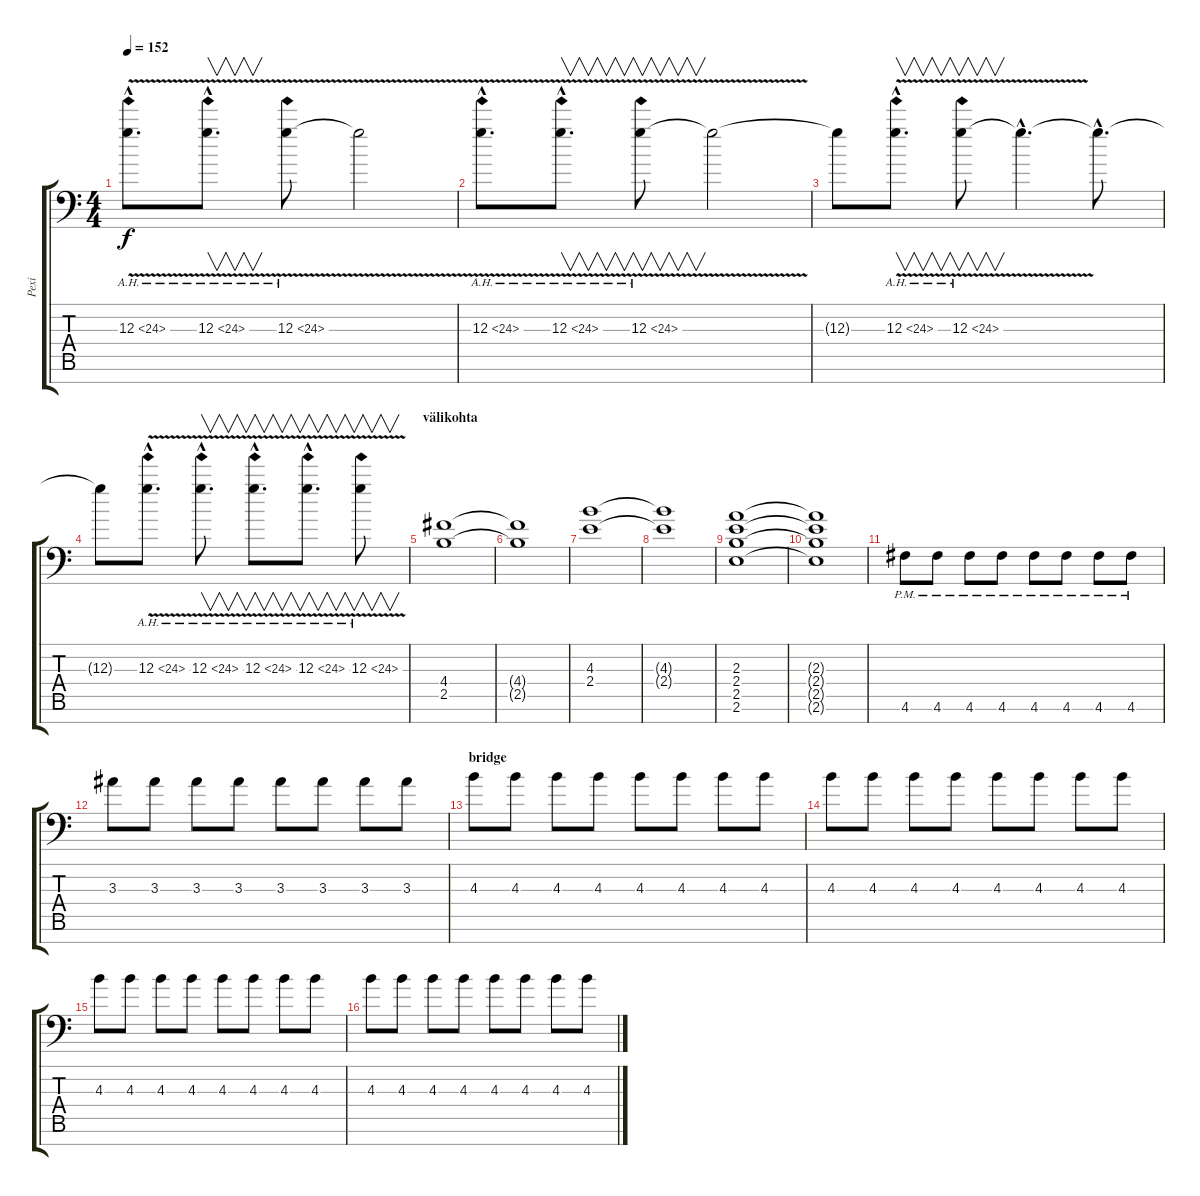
\track ("Pexi" "Pexi") {instrument distortionguitar}
\staff {score tabs}
\tuning (E4 B3 G3 D3 A2 D2 A1) {hide}
\ts (4 4)
\tempo 152
\clef f4
\ks c
12.3{ah 12 v hac}.8{d dy f} 12.3{ah 12 v hac}.8{v d} 12.3{ah 12 v}.8 12.3{t}.2 |
12.3{ah 12 v hac}.8{d} 12.3{ah 12 v hac}.8{v d} 12.3{ah 12 v}.8{v} 12.3{t}.2 |
12.3{t}.8 12.3{ah 12 v hac}.8{v d} 12.3{ah 12 v}.8{v} 12.3{hac t}.4{d} 12.3{hac t}.8{d} |
12.3{t}.8 12.3{ah 12 v hac}.8{d} 12.3{ah 12 v hac}.8{v d} 12.3{ah 12 v hac}.8{v d} 12.3{ah 12 v hac}.8{v d} 12.3{ah 12 v}.8{v} |
\section ("" "välikohta")
(4.4 2.5).1 |
(4.4{t} 2.5{t}).1 |
(4.3 2.4).1 |
(4.3{t} 2.4{t}).1 |
(2.3 2.4 2.5 2.6).1 |
(2.3{t} 2.4{t} 2.5{t} 2.6{t}).1 |
4.6{pm}.8 4.6{pm}.8 4.6{pm}.8 4.6{pm}.8 4.6{pm}.8 4.6{pm}.8 4.6{pm}.8 4.6{pm}.8 |
3.3.8 3.3.8 3.3.8 3.3.8 3.3.8 3.3.8 3.3.8 3.3.8 |
\section ("" "bridge")
4.3.8 4.3.8 4.3.8 4.3.8 4.3.8 4.3.8 4.3.8 4.3.8 |
4.3.8 4.3.8 4.3.8 4.3.8 4.3.8 4.3.8 4.3.8 4.3.8 |
4.3.8 4.3.8 4.3.8 4.3.8 4.3.8 4.3.8 4.3.8 4.3.8 |
4.3.8 4.3.8 4.3.8 4.3.8 4.3.8 4.3.8 4.3.8 4.3.8
